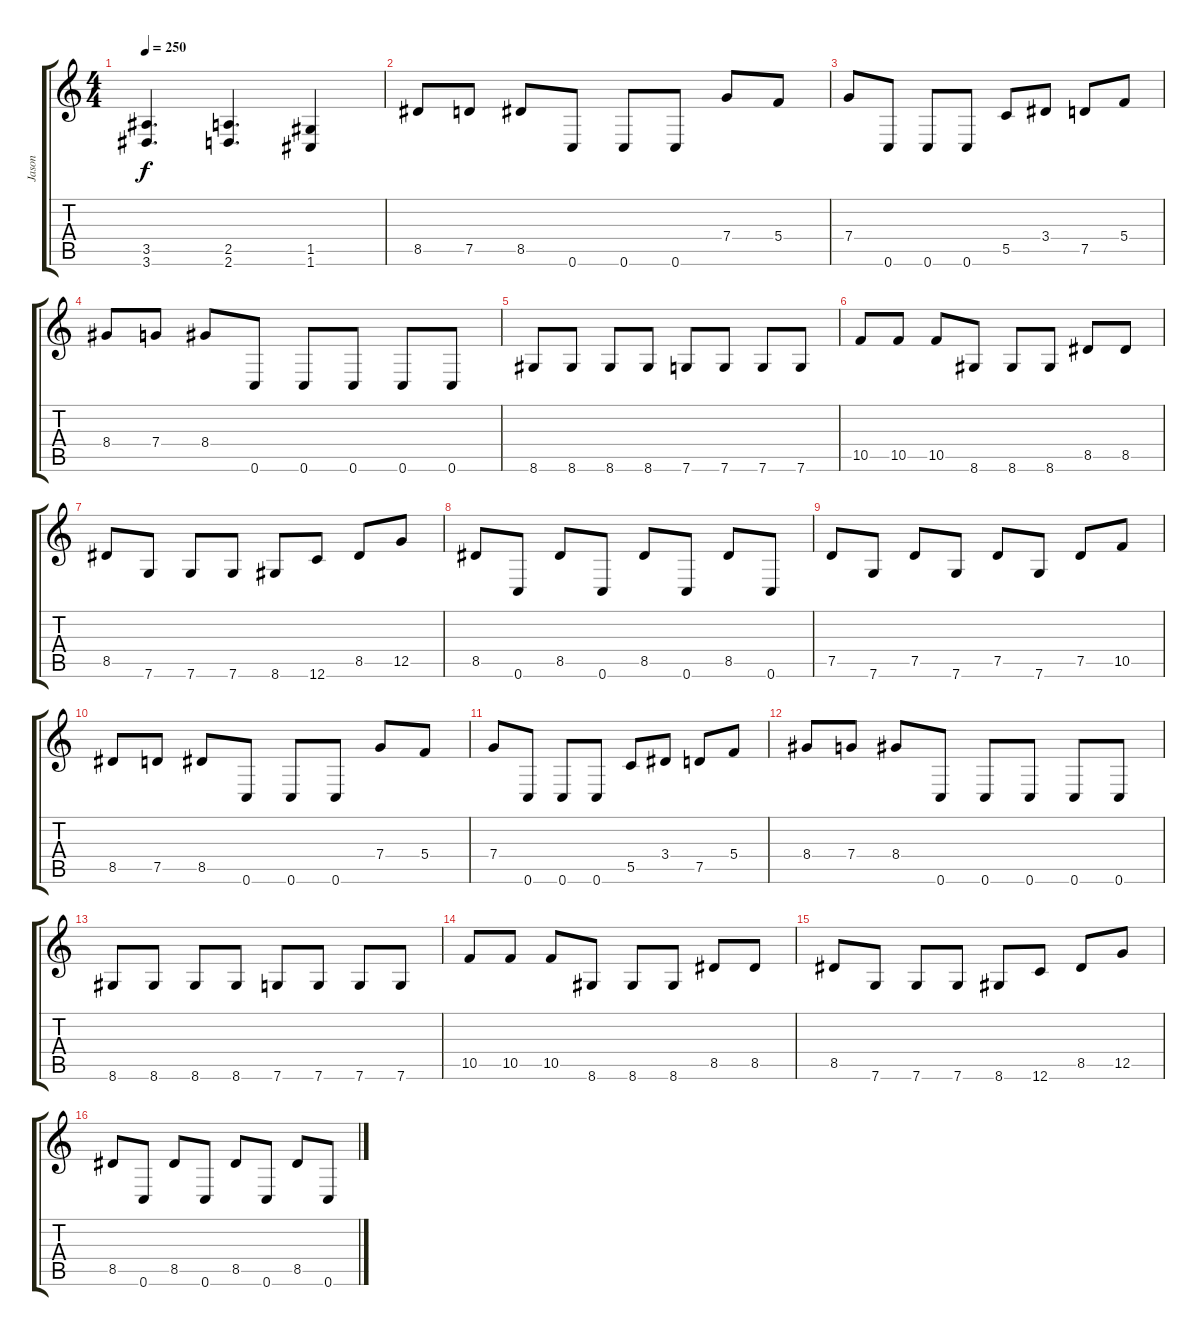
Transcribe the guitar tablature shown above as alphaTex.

\track ("Jason" "Jason") {instrument distortionguitar}
\staff {score tabs}
\tuning (D4 A3 F3 C3 G2 C2) {hide}
\ts (4 4)
\tempo 250
\clef g2
\ks c
(3.5 3.6).4{d dy f} (2.5 2.6).4{d} (1.5 1.6).4 |
8.5.8 7.5.8 8.5.8 0.6.8 0.6.8 0.6.8 7.4.8 5.4.8 |
7.4.8 0.6.8 0.6.8 0.6.8 5.5.8 3.4.8 7.5.8 5.4.8 |
8.4.8 7.4.8 8.4.8 0.6.8 0.6.8 0.6.8 0.6.8 0.6.8 |
8.6.8 8.6.8 8.6.8 8.6.8 7.6.8 7.6.8 7.6.8 7.6.8 |
10.5.8 10.5.8 10.5.8 8.6.8 8.6.8 8.6.8 8.5.8 8.5.8 |
8.5.8 7.6.8 7.6.8 7.6.8 8.6.8 12.6.8 8.5.8 12.5.8 |
8.5.8 0.6.8 8.5.8 0.6.8 8.5.8 0.6.8 8.5.8 0.6.8 |
7.5.8 7.6.8 7.5.8 7.6.8 7.5.8 7.6.8 7.5.8 10.5.8 |
8.5.8 7.5.8 8.5.8 0.6.8 0.6.8 0.6.8 7.4.8 5.4.8 |
7.4.8 0.6.8 0.6.8 0.6.8 5.5.8 3.4.8 7.5.8 5.4.8 |
8.4.8 7.4.8 8.4.8 0.6.8 0.6.8 0.6.8 0.6.8 0.6.8 |
8.6.8 8.6.8 8.6.8 8.6.8 7.6.8 7.6.8 7.6.8 7.6.8 |
10.5.8 10.5.8 10.5.8 8.6.8 8.6.8 8.6.8 8.5.8 8.5.8 |
8.5.8 7.6.8 7.6.8 7.6.8 8.6.8 12.6.8 8.5.8 12.5.8 |
8.5.8 0.6.8 8.5.8 0.6.8 8.5.8 0.6.8 8.5.8 0.6.8
